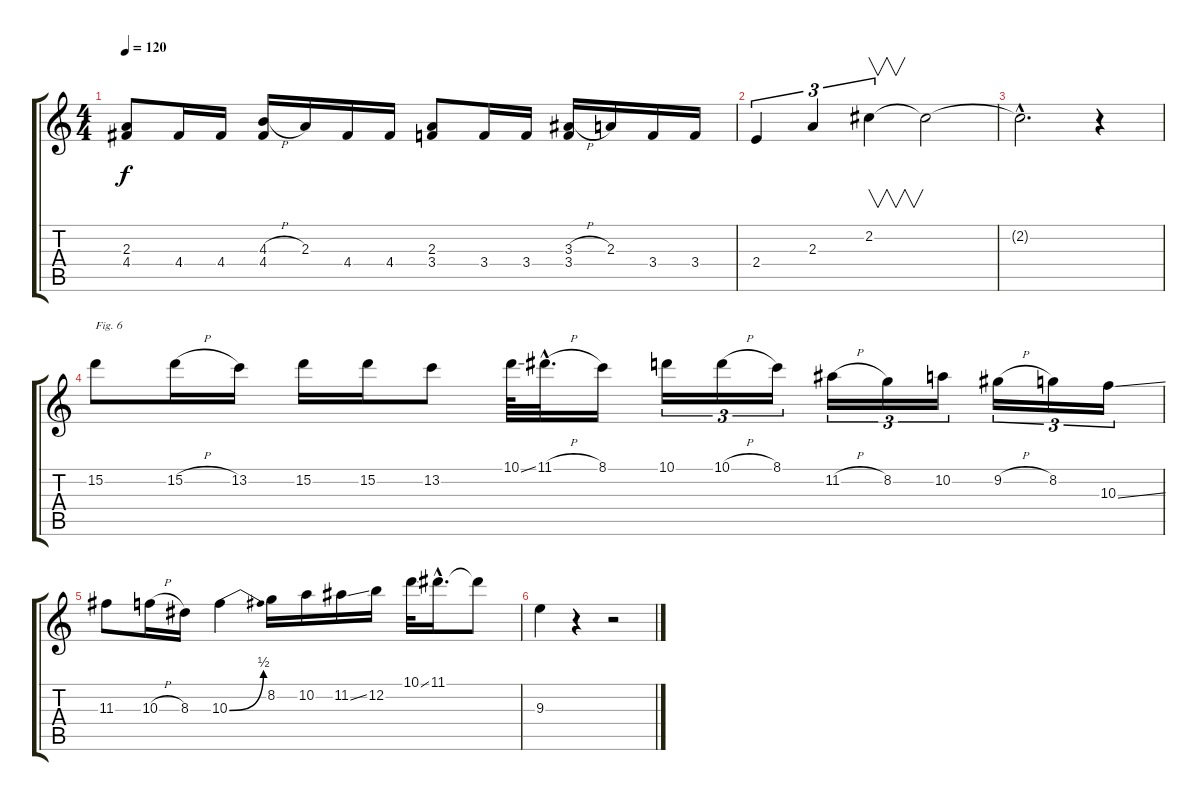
\track "" {instrument overdrivenguitar}
\staff {score tabs}
\tuning (E4 B3 G3 D3 A2 E2) {hide}
\ts (4 4)
\tempo 120
\clef g2
\ks c
(2.3 4.4).8{dy f} 4.4.16 4.4.16 (4.3{h} 4.4).16 2.3.16 4.4.16 4.4.16 (2.3 3.4).8 3.4.16 3.4.16 (3.3{h} 3.4).16 2.3.16 3.4.16 3.4.16 |
2.4.4{tu (3 2)} 2.3.4{tu (3 2)} 2.2.4{v tu (3 2)} 2.2{t}.2 |
2.2{hac t}.2{d} r.4 |
15.2.8{txt "Fig. 6"} 15.2{h}.16 13.2.16 15.2.16 15.2.16 13.2.8 10.1{ss}.64 11.1{h hac}.32{d} 8.1.16 10.1.16{tu (3 2)} 10.1{h}.16{tu (3 2)} 8.1.16{tu (3 2)} 11.2{h}.16{tu (3 2)} 8.2.16{tu (3 2)} 10.2.16{tu (3 2)} 9.2{h}.16{tu (3 2)} 8.2.16{tu (3 2)} 10.3{ss}.16{tu (3 2)} |
11.3.8 10.3{h}.16 8.3.16 10.3{be (bend 0 0 60 2)}.4 8.2.16 10.2.16 11.2{ss}.16 12.2.16 10.1{ss}.32 11.1{hac}.16{d} 11.1{t}.8 |
9.3.4 r.4 r.2
